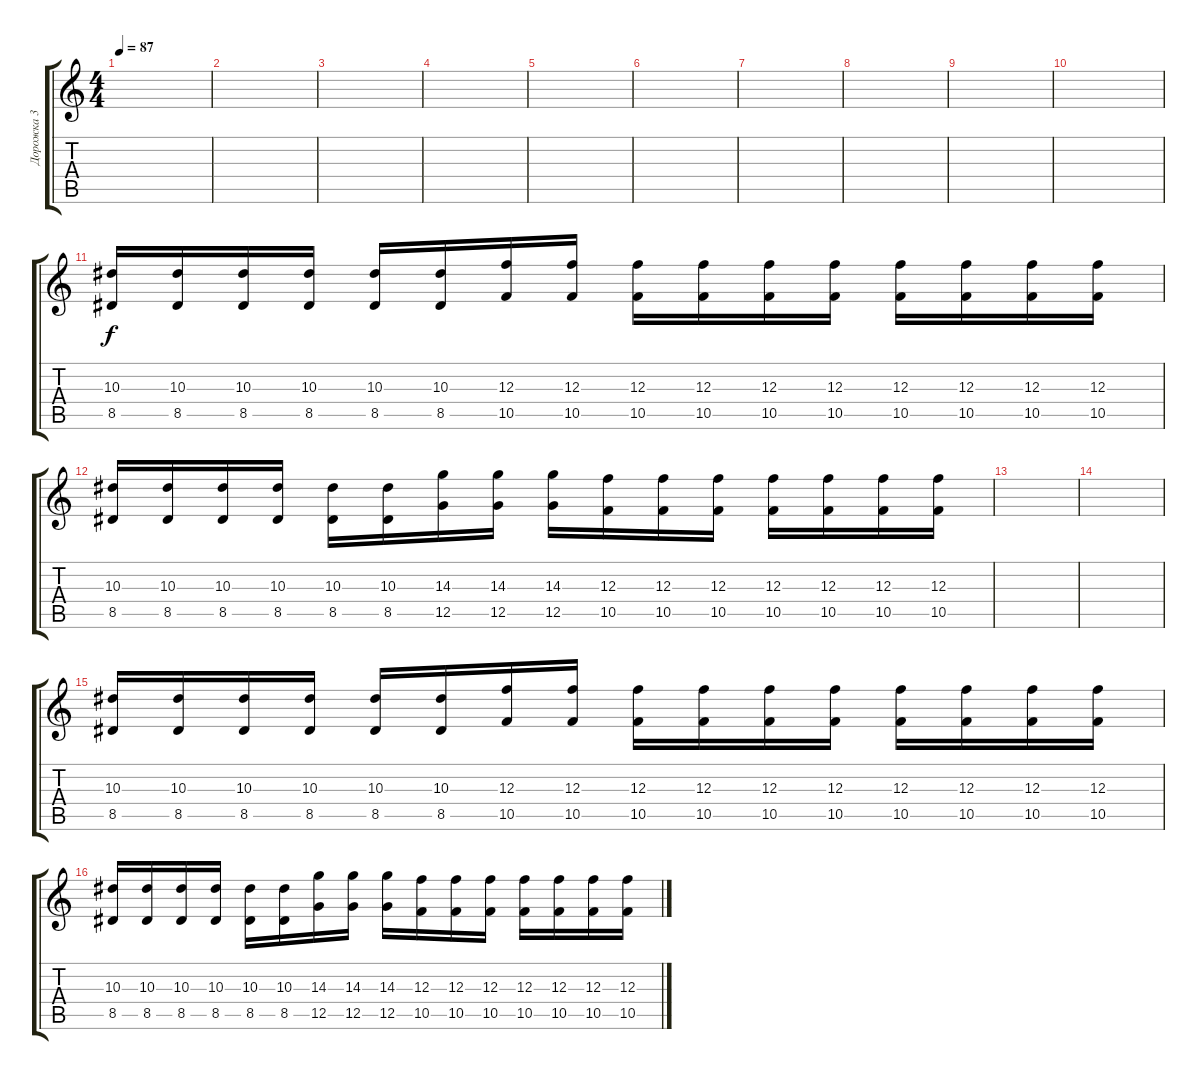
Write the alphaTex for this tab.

\track ("Дорожка 3" "Дорожка 3") {instrument distortionguitar}
\staff {score tabs}
\tuning (D4 A3 F3 C3 G2 C2) {hide}
\ts (4 4)
\tempo 87
\clef g2
\ks c
|
|
|
|
|
|
|
|
|
|
(10.3 8.5).16 (10.3 8.5).16 (10.3 8.5).16 (10.3 8.5).16 (10.3 8.5).16 (10.3 8.5).16 (12.3 10.5).16 (12.3 10.5).16 (12.3 10.5).16 (12.3 10.5).16 (12.3 10.5).16 (12.3 10.5).16 (12.3 10.5).16 (12.3 10.5).16 (12.3 10.5).16 (12.3 10.5).16 |
(10.3 8.5).16 (10.3 8.5).16 (10.3 8.5).16 (10.3 8.5).16 (10.3 8.5).16 (10.3 8.5).16 (14.3 12.5).16 (14.3 12.5).16 (14.3 12.5).16 (12.3 10.5).16 (12.3 10.5).16 (12.3 10.5).16 (12.3 10.5).16 (12.3 10.5).16 (12.3 10.5).16 (12.3 10.5).16 |
|
|
(10.3 8.5).16 (10.3 8.5).16 (10.3 8.5).16 (10.3 8.5).16 (10.3 8.5).16 (10.3 8.5).16 (12.3 10.5).16 (12.3 10.5).16 (12.3 10.5).16 (12.3 10.5).16 (12.3 10.5).16 (12.3 10.5).16 (12.3 10.5).16 (12.3 10.5).16 (12.3 10.5).16 (12.3 10.5).16 |
(10.3 8.5).16 (10.3 8.5).16 (10.3 8.5).16 (10.3 8.5).16 (10.3 8.5).16 (10.3 8.5).16 (14.3 12.5).16 (14.3 12.5).16 (14.3 12.5).16 (12.3 10.5).16 (12.3 10.5).16 (12.3 10.5).16 (12.3 10.5).16 (12.3 10.5).16 (12.3 10.5).16 (12.3 10.5).16
